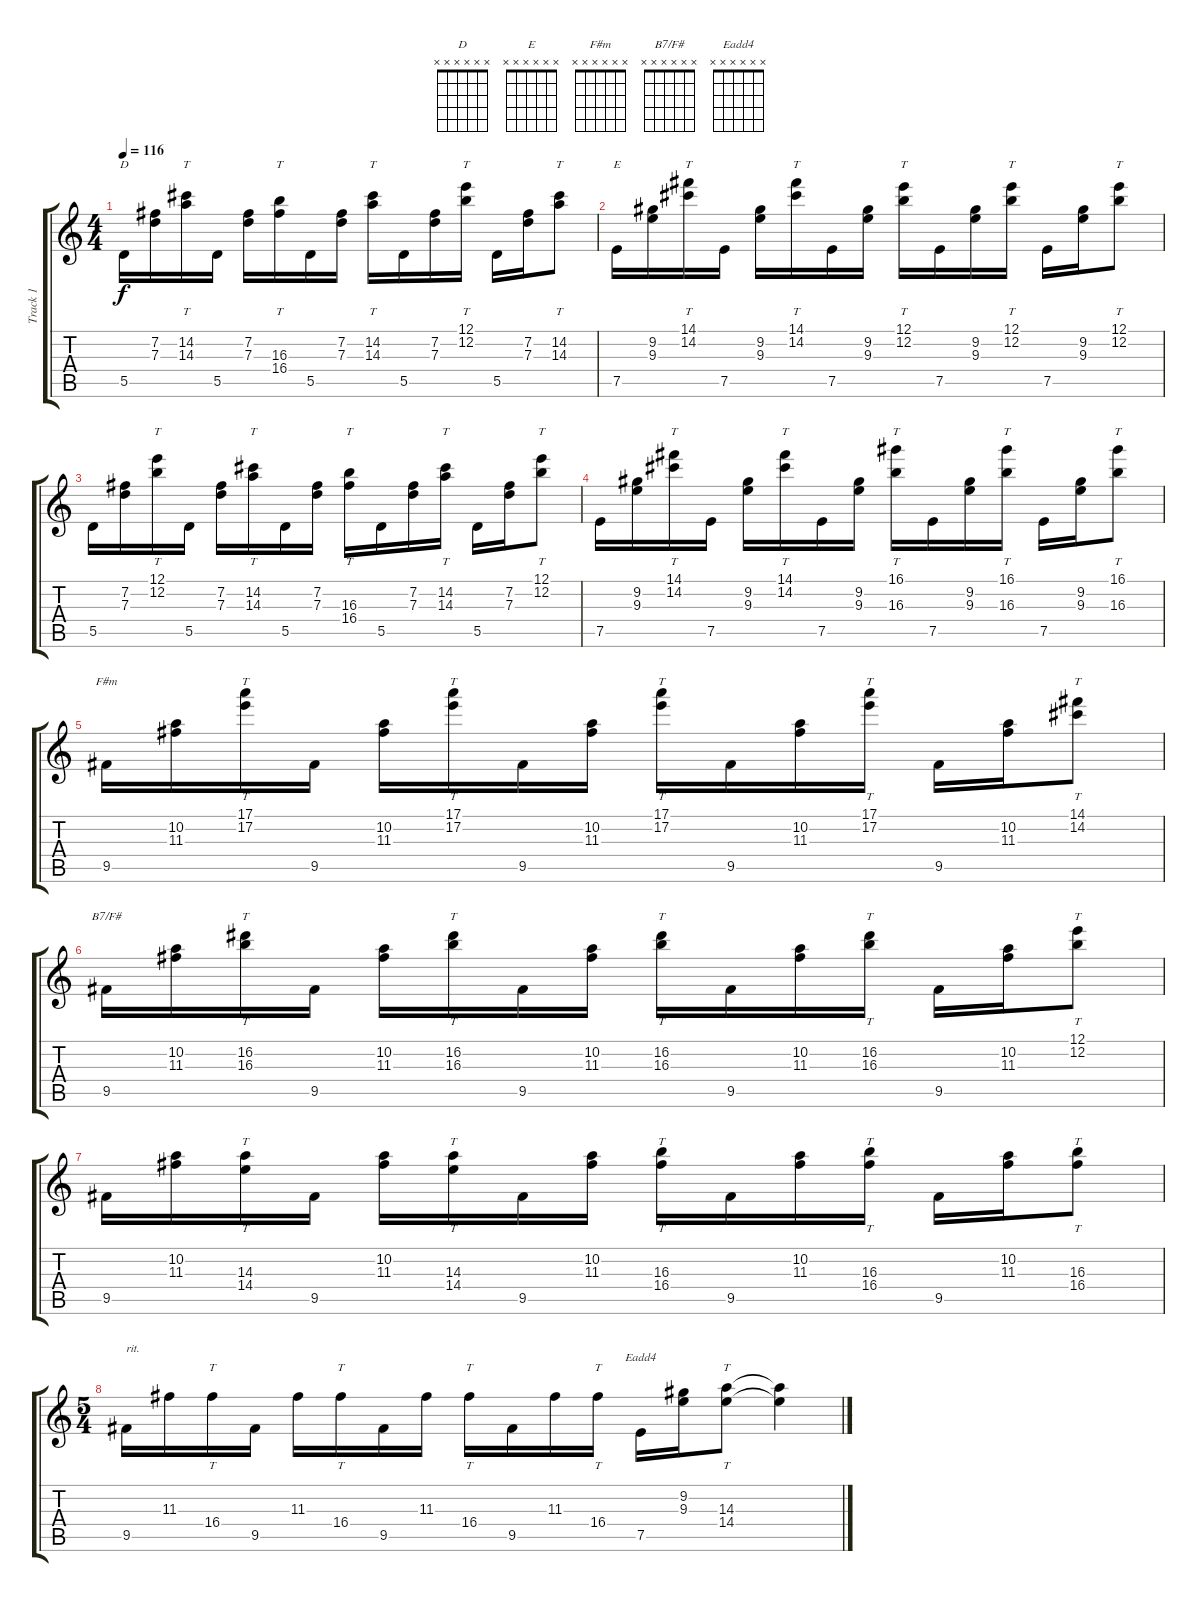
\track ("Track 1" "Track 1") {instrument electricguitarjazz}
\staff {score tabs}
\tuning (E4 B3 G3 D3 A2 E2) {hide}
\chord ("D" x x x x x x)
\chord ("E" x x x x x x)
\chord ("F#m" x x x x x x)
\chord ("B7/F#" x x x x x x)
\chord ("Eadd4" x x x x x x)
\ts (4 4)
\tempo 116
\clef g2
\ks c
5.5.16{ch "D" dy f} (7.2 7.3).16 (14.2 14.3).16{tt} 5.5.16 (7.2 7.3).16 (16.3 16.4).16{tt} 5.5.16 (7.2 7.3).16 (14.2 14.3).16{tt} 5.5.16 (7.2 7.3).16 (12.1 12.2).16{tt} 5.5.16 (7.2 7.3).16 (14.2 14.3).8{tt} |
7.5.16{ch "E"} (9.2 9.3).16 (14.1 14.2).16{tt} 7.5.16 (9.2 9.3).16 (14.1 14.2).16{tt} 7.5.16 (9.2 9.3).16 (12.1 12.2).16{tt} 7.5.16 (9.2 9.3).16 (12.1 12.2).16{tt} 7.5.16 (9.2 9.3).16 (12.1 12.2).8{tt} |
5.5.16 (7.2 7.3).16 (12.1 12.2).16{tt} 5.5.16 (7.2 7.3).16 (14.2 14.3).16{tt} 5.5.16 (7.2 7.3).16 (16.3 16.4).16{tt} 5.5.16 (7.2 7.3).16 (14.2 14.3).16{tt} 5.5.16 (7.2 7.3).16 (12.1 12.2).8{tt} |
7.5.16 (9.2 9.3).16 (14.1 14.2).16{tt} 7.5.16 (9.2 9.3).16 (14.1 14.2).16{tt} 7.5.16 (9.2 9.3).16 (16.1 16.3).16{tt} 7.5.16 (9.2 9.3).16 (16.1 16.3).16{tt} 7.5.16 (9.2 9.3).16 (16.1 16.3).8{tt} |
9.5.16{ch "F#m"} (10.2 11.3).16 (17.1 17.2).16{tt} 9.5.16 (10.2 11.3).16 (17.1 17.2).16{tt} 9.5.16 (10.2 11.3).16 (17.1 17.2).16{tt} 9.5.16 (10.2 11.3).16 (17.1 17.2).16{tt} 9.5.16 (10.2 11.3).16 (14.1 14.2).8{tt} |
9.5.16{ch "B7/F#"} (10.2 11.3).16 (16.2 16.3).16{tt} 9.5.16 (10.2 11.3).16 (16.2 16.3).16{tt} 9.5.16 (10.2 11.3).16 (16.2 16.3).16{tt} 9.5.16 (10.2 11.3).16 (16.2 16.3).16{tt} 9.5.16 (10.2 11.3).16 (12.1 12.2).8{tt} |
9.5.16 (10.2 11.3).16 (14.3 14.4).16{tt} 9.5.16 (10.2 11.3).16 (14.3 14.4).16{tt} 9.5.16 (10.2 11.3).16 (16.3 16.4).16{tt} 9.5.16 (10.2 11.3).16 (16.3 16.4).16{tt} 9.5.16 (10.2 11.3).16 (16.3 16.4).8{tt} |
\ts (5 4)
9.5.16{txt "rit."} 11.3.16 16.4.16{tt} 9.5.16 11.3.16 16.4.16{tt} 9.5.16 11.3.16 16.4.16{tt} 9.5.16 11.3.16 16.4.16{tt} 7.5.16{ch "Eadd4"} (9.2 9.3).16 (14.3 14.4).8{tt} (14.3{t} 14.4{t}).4
